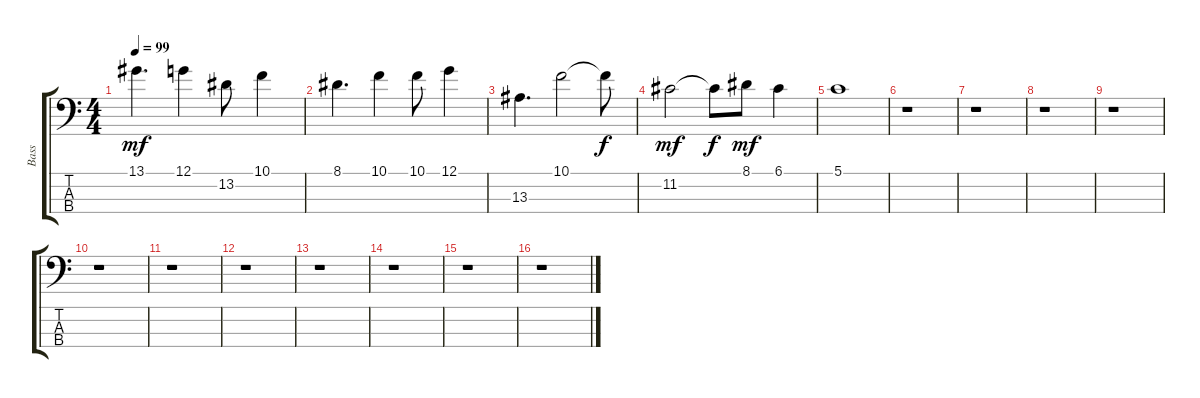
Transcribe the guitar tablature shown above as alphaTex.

\track ("Bass" "Bass") {instrument electricbasspick}
\staff {score tabs}
\tuning (G2 D2 A1 Eb1) {hide}
\ts (4 4)
\tempo 99
\clef f4
\ks c
13.1.4{d dy mf} 12.1.4 13.2.8 10.1.4 |
8.1.4{d} 10.1.4 10.1.8 12.1.4 |
13.3.4{d} 10.1.2 10.1{t}.8{dy f} |
11.2.2{dy mf} 11.2{t}.8{dy f} 8.1.8{dy mf} 6.1.4 |
5.1.1 |
r.1 |
r.1 |
r.1 |
r.1 |
r.1 |
r.1 |
r.1 |
r.1 |
r.1 |
r.1 |
r.1
